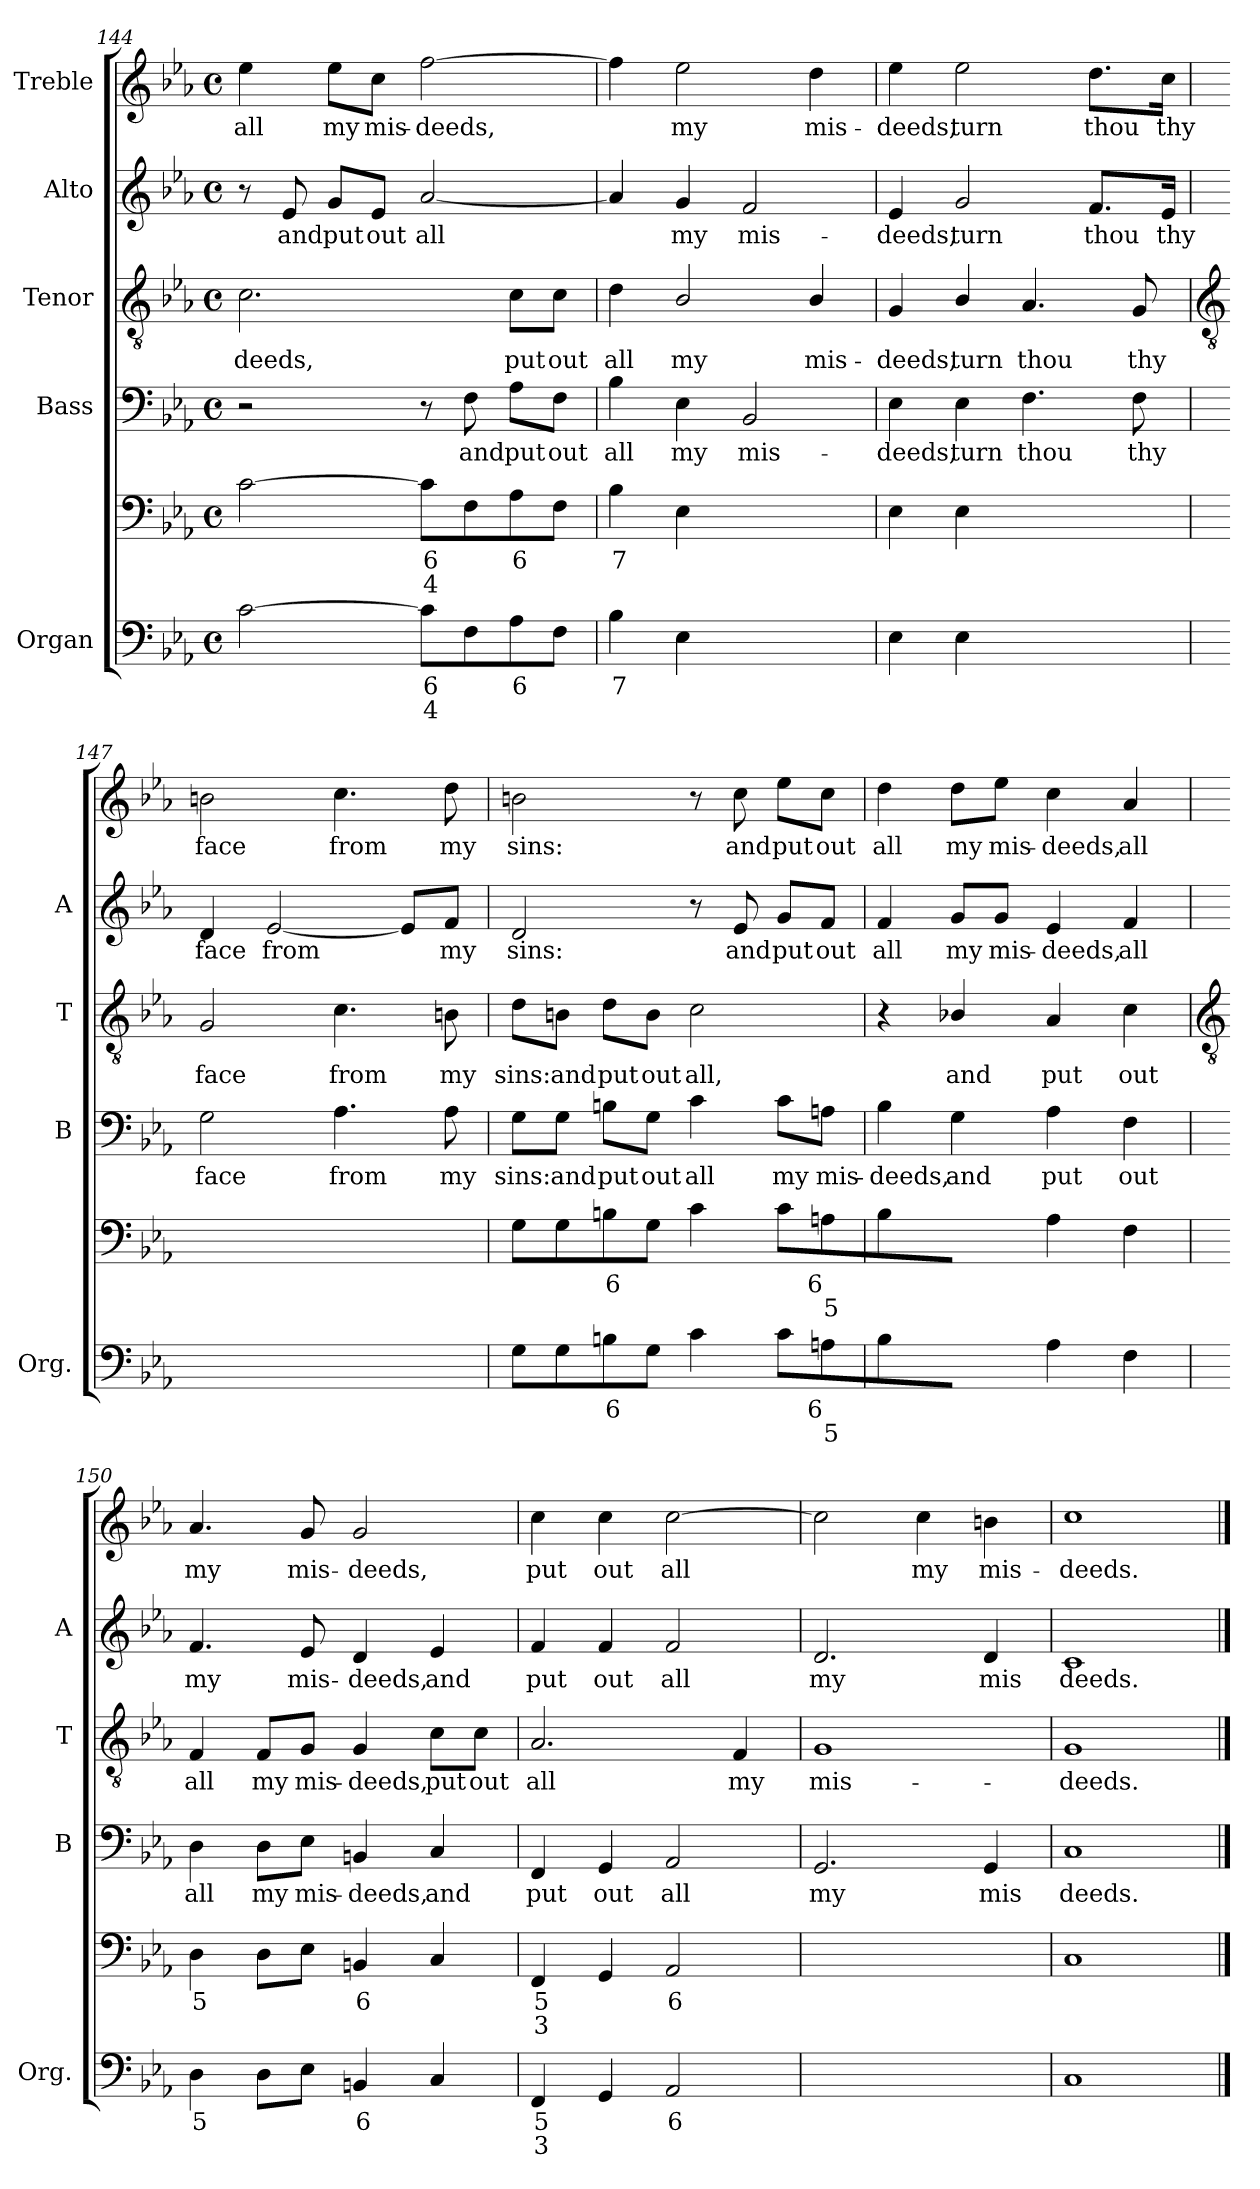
**kern	**text	**text	**kern	**text	**text	**kern	**text	**kern	**text	**kern	**text	**kern	**text
*part5	*part5	*part5	*part5	*part5	*part5	*part4	*part4	*part3	*part3	*part2	*part2	*part1	*part1
*staff6	*staff6	*staff6	*staff5	*staff5	*staff5	*staff4	*staff4	*staff3	*staff3	*staff2	*staff2	*staff1	*staff1
*I"Organ	*	*	*	*	*	*I"Bass	*	*I"Tenor	*	*I"Alto	*	*I"Treble	*
*I'Org.	*	*	*	*	*	*I'B	*	*I'T	*	*I'A	*	*	*
!!LO:LB:g=z
*clefF4	*	*	*clefF4	*	*	*clefF4	*	*clefGv2	*	*clefG2	*	*clefG2	*
*k[b-e-a-]	*	*	*k[b-e-a-]	*	*	*k[b-e-a-]	*	*k[b-e-a-]	*	*k[b-e-a-]	*	*k[b-e-a-]	*
*E-:	*	*	*E-:	*	*	*E-:	*	*E-:	*	*E-:	*	*E-:	*
*M4/4	*	*	*M4/4	*	*	*M4/4	*	*M4/4	*	*M4/4	*	*M4/4	*
*met(c)	*	*	*met(c)	*	*	*met(c)	*	*met(c)	*	*met(c)	*	*met(c)	*
=144	=144	=144	=144	=144	=144	=144	=144	=144	=144	=144	=144	=144	=144
!	!	!	!	!	!	!	!	!	!LO:LY:b	!	!	!	!LO:LY:b
[2c	.	.	[2c	.	.	2r	.	2.c	-deeds,	8r	.	4ee-	all
!	!	!	!	!	!	!	!	!	!	!	!LO:LY:b	!	!
.	.	.	.	.	.	.	.	.	.	8e-	and	.	.
!	!	!	!	!	!	!	!	!	!	!	!LO:LY:b	!	!LO:LY:b
.	.	.	.	.	.	.	.	.	.	8g/L	put	8ee-\L	my
!	!	!	!	!	!	!	!	!	!	!	!LO:LY:b	!	!LO:LY:b
.	.	.	.	.	.	.	.	.	.	8e-/J	out	8cc\J	mis-
!	!LO:LY:b	!LO:LY:b	!	!LO:LY:b	!LO:LY:b	!	!	!	!	!	!LO:LY:b	!	!LO:LY:b
8cL]	6	4	8cL]	6	4	8r	.	.	.	[2a-	all	[2ff	-deeds,
!	!	!	!	!	!	!	!LO:LY:b	!	!	!	!	!	!
8F	.	.	8F	.	.	8F	and	.	.	.	.	.	.
!	!LO:LY:b	!	!	!LO:LY:b	!	!	!LO:LY:b	!	!LO:LY:b	!	!	!	!
8A-	6	.	8A-	6	.	8A-\L	put	8c\L	put	.	.	.	.
!	!	!	!	!	!	!	!LO:LY:b	!	!LO:LY:b	!	!	!	!
8FJ	.	.	8FJ	.	.	8F\J	out	8c\J	out	.	.	.	.
=145	=145	=145	=145	=145	=145	=145	=145	=145	=145	=145	=145	=145	=145
!	!LO:LY:b	!	!	!LO:LY:b	!	!	!LO:LY:b	!	!LO:LY:b	!	!	!	!
4B-	7	.	4B-	7	.	4B-	all	4d	all	4a-]	.	4ff]	.
!	!	!	!	!	!	!	!LO:LY:b	!	!LO:LY:b	!	!LO:LY:b	!	!LO:LY:b
4E-	.	.	4E-	.	.	4E-	my	2B-/	my	4g	my	2ee-	my
!	!LO:LY:b	!	!	!LO:LY:b	!	!	!LO:LY:b	!	!	!	!LO:LY:b	!	!
[4BB-yy	4	.	[4BB-yy	4	.	2BB-	mis-	.	.	2f	mis-	.	.
!	!LO:LY:b	!	!	!LO:LY:b	!	!	!	!	!LO:LY:b	!	!	!	!LO:LY:b
4BB-yy]	3	.	4BB-yy]	3	.	.	.	4B-/	mis-	.	.	4dd	mis-
=146	=146	=146	=146	=146	=146	=146	=146	=146	=146	=146	=146	=146	=146
!	!	!	!	!	!	!	!LO:LY:b	!	!LO:LY:b	!	!LO:LY:b	!	!LO:LY:b
4E-	.	.	4E-	.	.	4E-	-deeds,	4G	-deeds,	4e-	-deeds,	4ee-	-deeds,
!	!	!	!	!	!	!	!LO:LY:b	!	!LO:LY:b	!	!LO:LY:b	!	!LO:LY:b
4E-	.	.	4E-	.	.	4E-	turn	4B-/	turn	2g	turn	2ee-	turn
!	!LO:LY:b	!LO:LY:b	!	!LO:LY:b	!LO:LY:b	!	!LO:LY:b	!	!LO:LY:b	!	!	!	!
[4Fyy	9	7	[4Fyy	9	7	4.F	thou	4.A-	thou	.	.	.	.
!	!LO:LY:b	!LO:LY:b	!	!LO:LY:b	!LO:LY:b	!	!	!	!	!	!LO:LY:b	!	!LO:LY:b
8Fyy_	8	6	8Fyy_	8	6	.	.	.	.	8.f/L	thou	8.dd\L	thou
!	!LO:LY:b	!LO:LY:b	!	!LO:LY:b	!LO:LY:b	!	!LO:LY:b	!	!LO:LY:b	!	!	!	!
8Fyy]	7	5	8Fyy]	7	5	8F	thy	8G	thy	.	.	.	.
!	!	!	!	!	!	!	!	!	!	!	!LO:LY:b	!	!LO:LY:b
.	.	.	.	.	.	.	.	.	.	16e-/Jk	thy	16cc\Jk	thy
!!LO:LB:g=z
=147	=147	=147	=147	=147	=147	=147	=147	=147	=147	=147	=147	=147	=147
*	*	*	*	*	*	*	*	*clefGv2	*	*	*	*	*
!	!LO:LY:b	!LO:LY:b	!	!LO:LY:b	!LO:LY:b	!	!LO:LY:b	!	!LO:LY:b	!	!LO:LY:b	!	!LO:LY:b
[4Gyy	5	3	[4Gyy	5	3	2G	face	2G	face	4d	face	2bn	face
!	!LO:LY:b	!	!	!LO:LY:b	!	!	!	!	!	!	!LO:LY:b	!	!
4Gyy]	6	.	4Gyy]	6	.	.	.	.	.	[2e-	from	.	.
!	!LO:LY:b	!	!	!LO:LY:b	!	!	!LO:LY:b	!	!LO:LY:b	!	!	!	!LO:LY:b
[4A-yy	5	.	[4A-yy	5	.	4.A-	from	4.c	from	.	.	4.cc	from
!	!LO:LY:b	!LO:LY:b	!	!LO:LY:b	!LO:LY:b	!	!	!	!	!	!	!	!
8A-yy_	5	3	8A-yy_	5	3	.	.	.	.	8e-/L]	.	.	.
!	!LO:LY:b	!LO:LY:b	!	!LO:LY:b	!LO:LY:b	!	!LO:LY:b	!	!LO:LY:b	!	!LO:LY:b	!	!LO:LY:b
8A-yy]	6	4	8A-yy]	6	4	8A-	my	8Bn	my	8f/J	my	8dd	my
=148	=148	=148	=148	=148	=148	=148	=148	=148	=148	=148	=148	=148	=148
!	!	!	!	!	!	!	!LO:LY:b	!	!LO:LY:b	!	!LO:LY:b	!	!LO:LY:b
8GL	.	.	8GL	.	.	8G\L	sins:	8d\L	sins:	2d	sins:	2bn	sins:
!	!	!	!	!	!	!	!LO:LY:b	!	!LO:LY:b	!	!	!	!
8G	.	.	8G	.	.	8G\J	and	8Bn\J	and	.	.	.	.
!	!LO:LY:b	!	!	!LO:LY:b	!	!	!LO:LY:b	!	!LO:LY:b	!	!	!	!
8Bn	6	.	8Bn	6	.	8Bn\L	put	8d\L	put	.	.	.	.
!	!	!	!	!	!	!	!LO:LY:b	!	!LO:LY:b	!	!	!	!
8GJ	.	.	8GJ	.	.	8G\J	out	8B\J	out	.	.	.	.
!	!	!	!	!	!	!	!LO:LY:b	!	!LO:LY:b	!	!	!	!
4c	.	.	4c	.	.	4c	all	2c	all,	8r	.	8r	.
!	!	!	!	!	!	!	!	!	!	!	!LO:LY:b	!	!LO:LY:b
.	.	.	.	.	.	.	.	.	.	8e-	and	8cc	and
!	!	!	!	!	!	!	!LO:LY:b	!	!	!	!LO:LY:b	!	!LO:LY:b
8cL	.	.	8cL	.	.	8c\L	my	.	.	8g/L	put	8ee-\L	put
!	!LO:LY:b	!LO:LY:b	!	!LO:LY:b	!LO:LY:b	!	!LO:LY:b	!	!	!	!LO:LY:b	!	!LO:LY:b
8An	6	5	8An	6	5	8An\J	mis-	.	.	8f/J	out	8cc\J	out
=149	=149	=149	=149	=149	=149	=149	=149	=149	=149	=149	=149	=149	=149
!	!	!	!	!	!	!	!LO:LY:b	!	!	!	!LO:LY:b	!	!LO:LY:b
4B-	.	.	4B-	.	.	4B-	-deeds,	4r	.	4f	all	4dd	all
!	!LO:LY:b	!	!	!LO:LY:b	!	!	!LO:LY:b	!	!LO:LY:b	!	!LO:LY:b	!	!LO:LY:b
[8GJyy	5	.	[8GJyy	5	.	4G	and	4B-X/	and	8g/L	my	8dd\L	my
!	!LO:LY:b	!	!	!LO:LY:b	!	!	!	!	!	!	!LO:LY:b	!	!LO:LY:b
8GLyy]	6	.	8GLyy]	6	.	.	.	.	.	8g/J	mis-	8ee-\J	mis-
!	!	!	!	!	!	!	!LO:LY:b	!	!LO:LY:b	!	!LO:LY:b	!	!LO:LY:b
4A-	.	.	4A-	.	.	4A-	put	4A-	put	4e-	-deeds,	4cc	-deeds,
!	!	!	!	!	!	!	!LO:LY:b	!	!LO:LY:b	!	!LO:LY:b	!	!LO:LY:b
4F	.	.	4F	.	.	4F	out	4c	out	4f	all	4a-	all
!!LO:LB:g=z
=150	=150	=150	=150	=150	=150	=150	=150	=150	=150	=150	=150	=150	=150
*	*	*	*	*	*	*	*	*clefGv2	*	*	*	*	*
!	!LO:LY:b	!	!	!LO:LY:b	!	!	!LO:LY:b	!	!LO:LY:b	!	!LO:LY:b	!	!LO:LY:b
4D	5	.	4D	5	.	4D	all	4F	all	4.f	my	4.a-	my
!	!	!	!	!	!	!	!LO:LY:b	!	!LO:LY:b	!	!	!	!
8DL	.	.	8DL	.	.	8D\L	my	8F/L	my	.	.	.	.
!	!	!	!	!	!	!	!LO:LY:b	!	!LO:LY:b	!	!LO:LY:b	!	!LO:LY:b
8E-J	.	.	8E-J	.	.	8E-\J	mis-	8G/J	mis-	8e-	mis-	8g	mis-
!	!LO:LY:b	!	!	!LO:LY:b	!	!	!LO:LY:b	!	!LO:LY:b	!	!LO:LY:b	!	!LO:LY:b
4BBn	6	.	4BBn	6	.	4BBn	-deeds,	4G	-deeds,	4d	-deeds,	2g	-deeds,
!	!	!	!	!	!	!	!LO:LY:b	!	!LO:LY:b	!	!LO:LY:b	!	!
4C	.	.	4C	.	.	4C	and	8c\L	put	4e-	and	.	.
!	!	!	!	!	!	!	!	!	!LO:LY:b	!	!	!	!
.	.	.	.	.	.	.	.	8c\J	out	.	.	.	.
=151	=151	=151	=151	=151	=151	=151	=151	=151	=151	=151	=151	=151	=151
!	!LO:LY:b	!LO:LY:b	!	!LO:LY:b	!LO:LY:b	!	!LO:LY:b	!	!LO:LY:b	!	!LO:LY:b	!	!LO:LY:b
4FF	5	3	4FF	5	3	4FF	put	2.A-	all	4f	put	4cc	put
!	!	!	!	!	!	!	!LO:LY:b	!	!	!	!LO:LY:b	!	!LO:LY:b
4GG	.	.	4GG	.	.	4GG	out	.	.	4f	out	4cc	out
!	!LO:LY:b	!	!	!LO:LY:b	!	!	!LO:LY:b	!	!	!	!LO:LY:b	!	!LO:LY:b
2AA-	6	.	2AA-	6	.	2AA-	all	.	.	2f	all	[2cc	all
!	!	!	!	!	!	!	!	!	!LO:LY:b	!	!	!	!
.	.	.	.	.	.	.	.	4F	my	.	.	.	.
=152	=152	=152	=152	=152	=152	=152	=152	=152	=152	=152	=152	=152	=152
!	!LO:LY:b	!	!	!LO:LY:b	!	!	!LO:LY:b	!	!LO:LY:b	!	!LO:LY:b	!	!
[2.GGyy	4	.	[2.GGyy	4	.	2.GG	my	1G	mis-	2.d	my	2cc]	.
!	!	!	!	!	!	!	!	!	!	!	!	!	!LO:LY:b
.	.	.	.	.	.	.	.	.	.	.	.	4cc	my
!	!LO:LY:b	!	!	!LO:LY:b	!	!	!LO:LY:b	!	!	!	!LO:LY:b	!	!LO:LY:b
4GGyy]	3	.	4GGyy]	3	.	4GG	mis	.	.	4d	mis	4bn	mis-
=153	=153	=153	=153	=153	=153	=153	=153	=153	=153	=153	=153	=153	=153
!	!	!	!	!	!	!	!LO:LY:b	!	!LO:LY:b	!	!LO:LY:b	!	!LO:LY:b
1C	.	.	1C	.	.	1C	deeds.	1G	-deeds.	1c	deeds.	1cc	-deeds.
==	==	==	==	==	==	==	==	==	==	==	==	==	==
*-	*-	*-	*-	*-	*-	*-	*-	*-	*-	*-	*-	*-	*-
